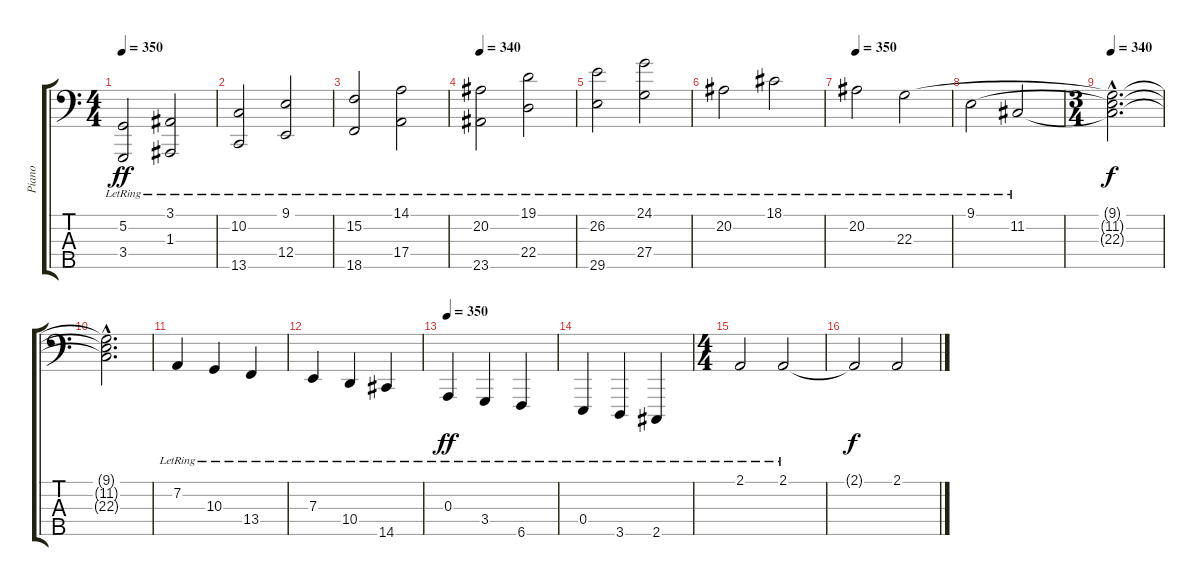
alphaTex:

\track ("Piano" "Piano") {instrument acousticgrandpiano}
\staff {score tabs}
\tuning (G2 D2 A1 E1 B0) {hide}
\ts (4 4)
\tempo 350
\clef f4
\ks c
(5.2{lr} 3.4{lr}).2{dy ff} (3.1{lr} 1.3{lr}).2 |
(10.2{lr} 13.5{lr}).2 (9.1{lr} 12.4{lr}).2 |
(15.2{lr} 18.5{lr}).2 (14.1{lr} 17.4{lr}).2 |
\tempo 340
(20.2{lr} 23.5{lr}).2 (19.1{lr} 22.4{lr}).2 |
(26.2{lr} 29.5{lr}).2 (24.1{lr} 27.4{lr}).2 |
20.2{lr}.2 18.1{lr}.2 |
\tempo 350
20.2{lr}.2 22.3{lr}.2 |
9.1{lr}.2 11.2{lr}.2 |
\ts (3 4)
\tempo 340
(9.1{hac t} 11.2{hac t} 22.3{hac t}).2{d dy f} |
(9.1{hac t} 11.2{hac t} 22.3{hac t}).2{d} |
7.2{lr}.4 10.3{lr}.4 13.4{lr}.4 |
7.3{lr}.4 10.4{lr}.4 14.5{lr}.4 |
\tempo 350
0.3{lr}.4{dy ff} 3.4{lr}.4 6.5{lr}.4 |
0.4{lr}.4 3.5{lr}.4 2.5{lr}.4 |
\ts (4 4)
2.1{lr}.2 2.1{lr}.2 |
2.1{t}.2{dy f} 2.1.2
